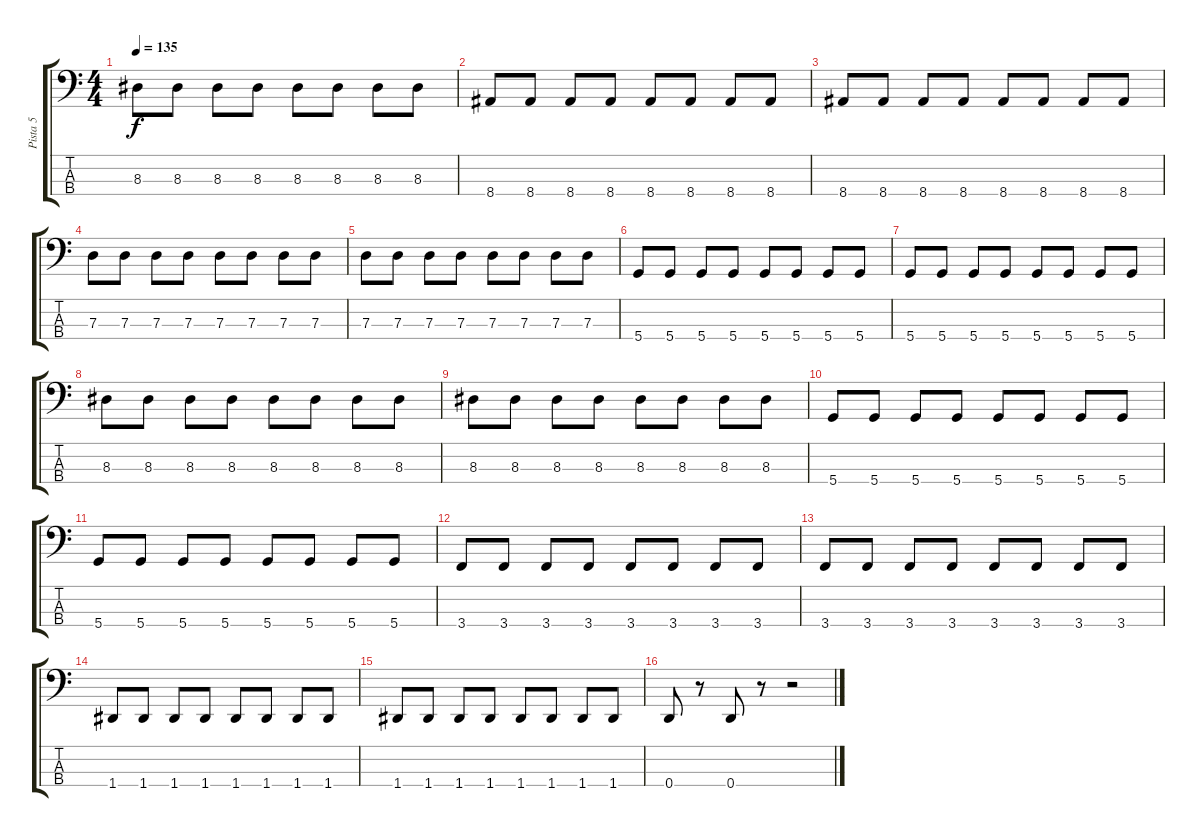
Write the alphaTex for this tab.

\track ("Pista 5" "Pista 5") {instrument electricbassfinger}
\staff {score tabs}
\tuning (F2 C2 G1 D1) {hide}
\ts (4 4)
\tempo 135
\clef f4
\ks c
8.3.8{dy f} 8.3.8 8.3.8 8.3.8 8.3.8 8.3.8 8.3.8 8.3.8 |
8.4.8 8.4.8 8.4.8 8.4.8 8.4.8 8.4.8 8.4.8 8.4.8 |
8.4.8 8.4.8 8.4.8 8.4.8 8.4.8 8.4.8 8.4.8 8.4.8 |
7.3.8 7.3.8 7.3.8 7.3.8 7.3.8 7.3.8 7.3.8 7.3.8 |
7.3.8 7.3.8 7.3.8 7.3.8 7.3.8 7.3.8 7.3.8 7.3.8 |
5.4.8 5.4.8 5.4.8 5.4.8 5.4.8 5.4.8 5.4.8 5.4.8 |
5.4.8 5.4.8 5.4.8 5.4.8 5.4.8 5.4.8 5.4.8 5.4.8 |
8.3.8 8.3.8 8.3.8 8.3.8 8.3.8 8.3.8 8.3.8 8.3.8 |
8.3.8 8.3.8 8.3.8 8.3.8 8.3.8 8.3.8 8.3.8 8.3.8 |
5.4.8 5.4.8 5.4.8 5.4.8 5.4.8 5.4.8 5.4.8 5.4.8 |
5.4.8 5.4.8 5.4.8 5.4.8 5.4.8 5.4.8 5.4.8 5.4.8 |
3.4.8 3.4.8 3.4.8 3.4.8 3.4.8 3.4.8 3.4.8 3.4.8 |
3.4.8 3.4.8 3.4.8 3.4.8 3.4.8 3.4.8 3.4.8 3.4.8 |
1.4.8 1.4.8 1.4.8 1.4.8 1.4.8 1.4.8 1.4.8 1.4.8 |
1.4.8 1.4.8 1.4.8 1.4.8 1.4.8 1.4.8 1.4.8 1.4.8 |
0.4.8 r.8 0.4.8 r.8 r.2
